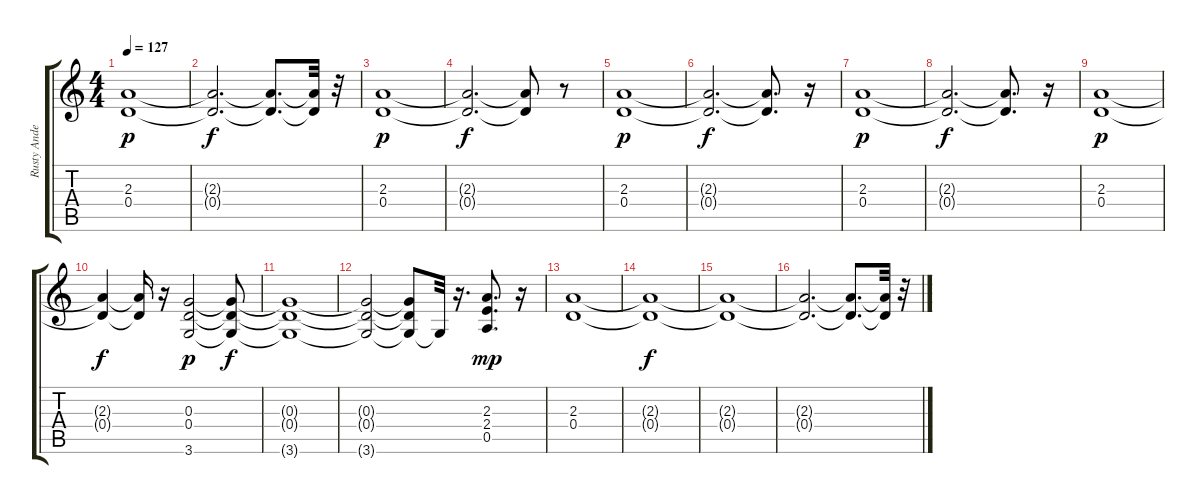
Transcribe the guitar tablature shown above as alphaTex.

\track ("Rusty Anderson" "Rusty Ande") {instrument acousticguitarsteel}
\staff {score tabs}
\tuning (E4 B3 G3 D3 A2 E2) {hide}
\ts (4 4)
\tempo 127
\clef g2
\ks c
(2.3 0.4).1{dy p} |
(2.3{t} 0.4{t}).2{d dy f} (2.3{t} 0.4{t}).8{d} (2.3{t} 0.4{t}).32 r.32 |
(2.3 0.4).1{dy p} |
(2.3{t} 0.4{t}).2{d dy f} (2.3{t} 0.4{t}).8 r.8 |
(2.3 0.4).1{dy p} |
(2.3{t} 0.4{t}).2{d dy f} (2.3{t} 0.4{t}).8{d} r.16 |
(2.3 0.4).1{dy p} |
(2.3{t} 0.4{t}).2{d dy f} (2.3{t} 0.4{t}).8{d} r.16 |
(2.3 0.4).1{dy p} |
(2.3{t} 0.4{t}).4{dy f} (2.3{t} 0.4{t}).16 r.16 (0.3 0.4 3.6).2{dy p} (0.3{t} 0.4{t} 3.6{t}).8{dy f} |
(0.3{t} 0.4{t} 3.6{t}).1 |
(0.3{t} 0.4{t} 3.6{t}).2 (0.3{t} 0.4{t} 3.6{t}).8 3.6{t}.32 r.16{d} (2.3 2.4 0.5).8{d dy mp} r.16 |
(2.3 0.4).1 |
(2.3{t} 0.4{t}).1{dy f} |
(2.3{t} 0.4{t}).1 |
(2.3{t} 0.4{t}).2{d} (2.3{t} 0.4{t}).8{d} (2.3{t} 0.4{t}).32 r.32
